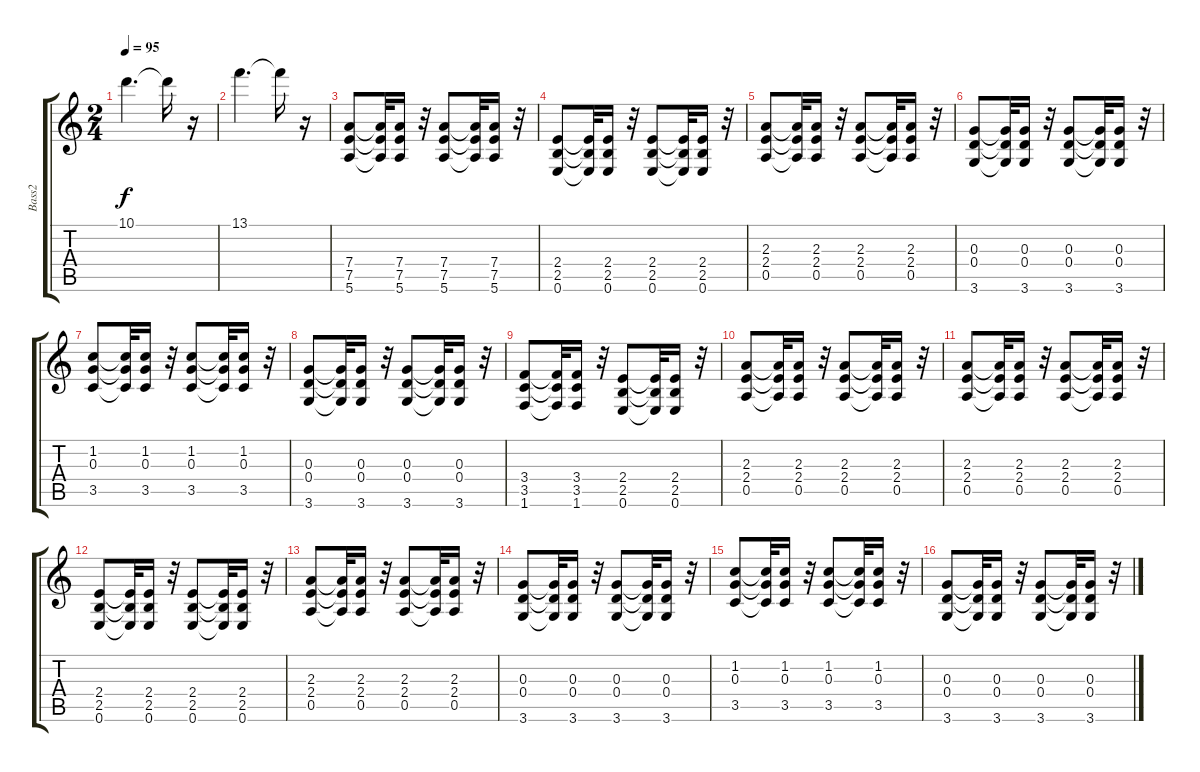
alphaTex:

\track ("Bass2" "Bass2") {instrument synthbass2}
\staff {score tabs}
\tuning (E4 B3 G3 D3 A2 E2) {hide}
\ts (2 4)
\tempo 95
\clef g2
\ks c
10.1.4{d dy f} 10.1{t}.16 r.16 |
13.1.4{d} 13.1{t}.16 r.16 |
(7.4 7.5 5.6).8{instrument synthbass2} (7.4{t} 7.5{t} 5.6{t}).32 (7.4 7.5 5.6).16 r.32 (7.4 7.5 5.6).8 (7.4{t} 7.5{t} 5.6{t}).32 (7.4 7.5 5.6).16 r.32 |
(2.4 2.5 0.6).8 (2.4{t} 2.5{t} 0.6{t}).32 (2.4 2.5 0.6).16 r.32 (2.4 2.5 0.6).8 (2.4{t} 2.5{t} 0.6{t}).32 (2.4 2.5 0.6).16 r.32 |
(2.3 2.4 0.5).8 (2.3{t} 2.4{t} 0.5{t}).32 (2.3 2.4 0.5).16 r.32 (2.3 2.4 0.5).8 (2.3{t} 2.4{t} 0.5{t}).32 (2.3 2.4 0.5).16 r.32 |
(0.3 0.4 3.6).8 (0.3{t} 0.4{t} 3.6{t}).32 (0.3 0.4 3.6).16 r.32 (0.3 0.4 3.6).8 (0.3{t} 0.4{t} 3.6{t}).32 (0.3 0.4 3.6).16 r.32 |
(1.2 0.3 3.5).8 (1.2{t} 0.3{t} 3.5{t}).32 (1.2 0.3 3.5).16 r.32 (1.2 0.3 3.5).8 (1.2{t} 0.3{t} 3.5{t}).32 (1.2 0.3 3.5).16 r.32 |
(0.3 0.4 3.6).8 (0.3{t} 0.4{t} 3.6{t}).32 (0.3 0.4 3.6).16 r.32 (0.3 0.4 3.6).8 (0.3{t} 0.4{t} 3.6{t}).32 (0.3 0.4 3.6).16 r.32 |
(3.4 3.5 1.6).8 (3.4{t} 3.5{t} 1.6{t}).32 (3.4 3.5 1.6).16 r.32 (2.4 2.5 0.6).8 (2.4{t} 2.5{t} 0.6{t}).32 (2.4 2.5 0.6).16 r.32 |
(2.3 2.4 0.5).8 (2.3{t} 2.4{t} 0.5{t}).32 (2.3 2.4 0.5).16 r.32 (2.3 2.4 0.5).8 (2.3{t} 2.4{t} 0.5{t}).32 (2.3 2.4 0.5).16 r.32 |
(2.3 2.4 0.5).8 (2.3{t} 2.4{t} 0.5{t}).32 (2.3 2.4 0.5).16 r.32 (2.3 2.4 0.5).8 (2.3{t} 2.4{t} 0.5{t}).32 (2.3 2.4 0.5).16 r.32 |
(2.4 2.5 0.6).8 (2.4{t} 2.5{t} 0.6{t}).32 (2.4 2.5 0.6).16 r.32 (2.4 2.5 0.6).8 (2.4{t} 2.5{t} 0.6{t}).32 (2.4 2.5 0.6).16 r.32 |
(2.3 2.4 0.5).8 (2.3{t} 2.4{t} 0.5{t}).32 (2.3 2.4 0.5).16 r.32 (2.3 2.4 0.5).8 (2.3{t} 2.4{t} 0.5{t}).32 (2.3 2.4 0.5).16 r.32 |
(0.3 0.4 3.6).8 (0.3{t} 0.4{t} 3.6{t}).32 (0.3 0.4 3.6).16 r.32 (0.3 0.4 3.6).8 (0.3{t} 0.4{t} 3.6{t}).32 (0.3 0.4 3.6).16 r.32 |
(1.2 0.3 3.5).8 (1.2{t} 0.3{t} 3.5{t}).32 (1.2 0.3 3.5).16 r.32 (1.2 0.3 3.5).8 (1.2{t} 0.3{t} 3.5{t}).32 (1.2 0.3 3.5).16 r.32 |
(0.3 0.4 3.6).8 (0.3{t} 0.4{t} 3.6{t}).32 (0.3 0.4 3.6).16 r.32 (0.3 0.4 3.6).8 (0.3{t} 0.4{t} 3.6{t}).32 (0.3 0.4 3.6).16 r.32
